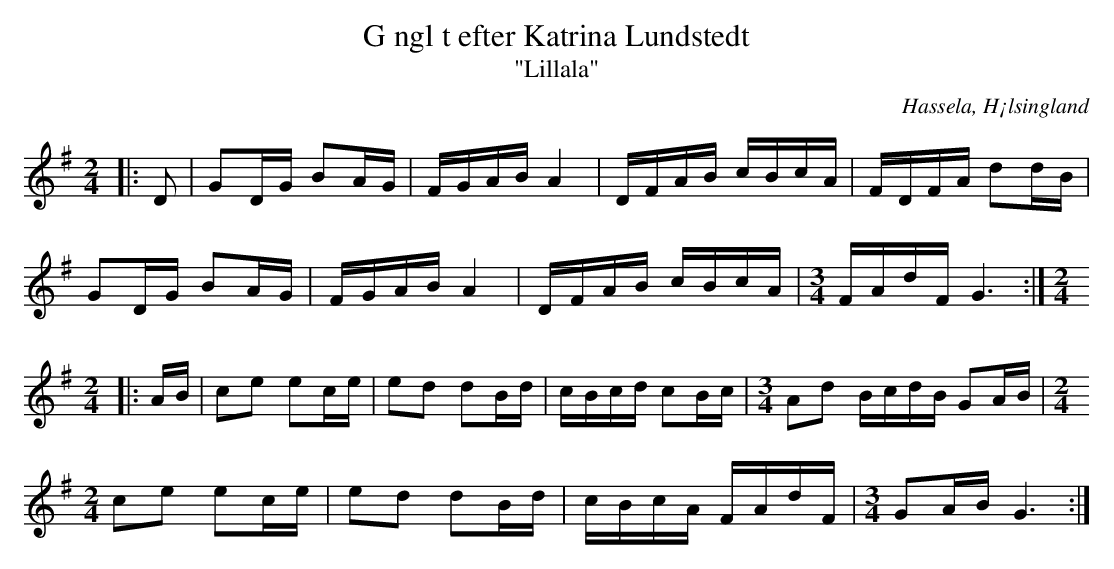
X:1
T:G ngl t efter Katrina Lundstedt
T:"Lillala"
O:Hassela, H¡lsingland
M:2/4
L:1/8
K:G
|: D | GD/G/ BA/G/ | F/G/A/B/ A2 | D/F/A/B/ c/B/c/A/ | F/D/F/A/ dd/B/ |
GD/G/ BA/G/ | F/G/A/B/ A2 | D/F/A/B/ c/B/c/A/ |[M:3/4] F/A/d/F/ G3 :|[M:2/4]
|: A/B/ | ce ec/e/ | ed dB/d/ | c/B/c/d/ cB/c/ |[M:3/4] Ad B/c/d/B/ GA/B/ |[M:2/4]
ce ec/e/ | ed dB/d/ | c/B/c/A/ F/A/d/F/ |[M:3/4] GA/B/ G3 :|]
